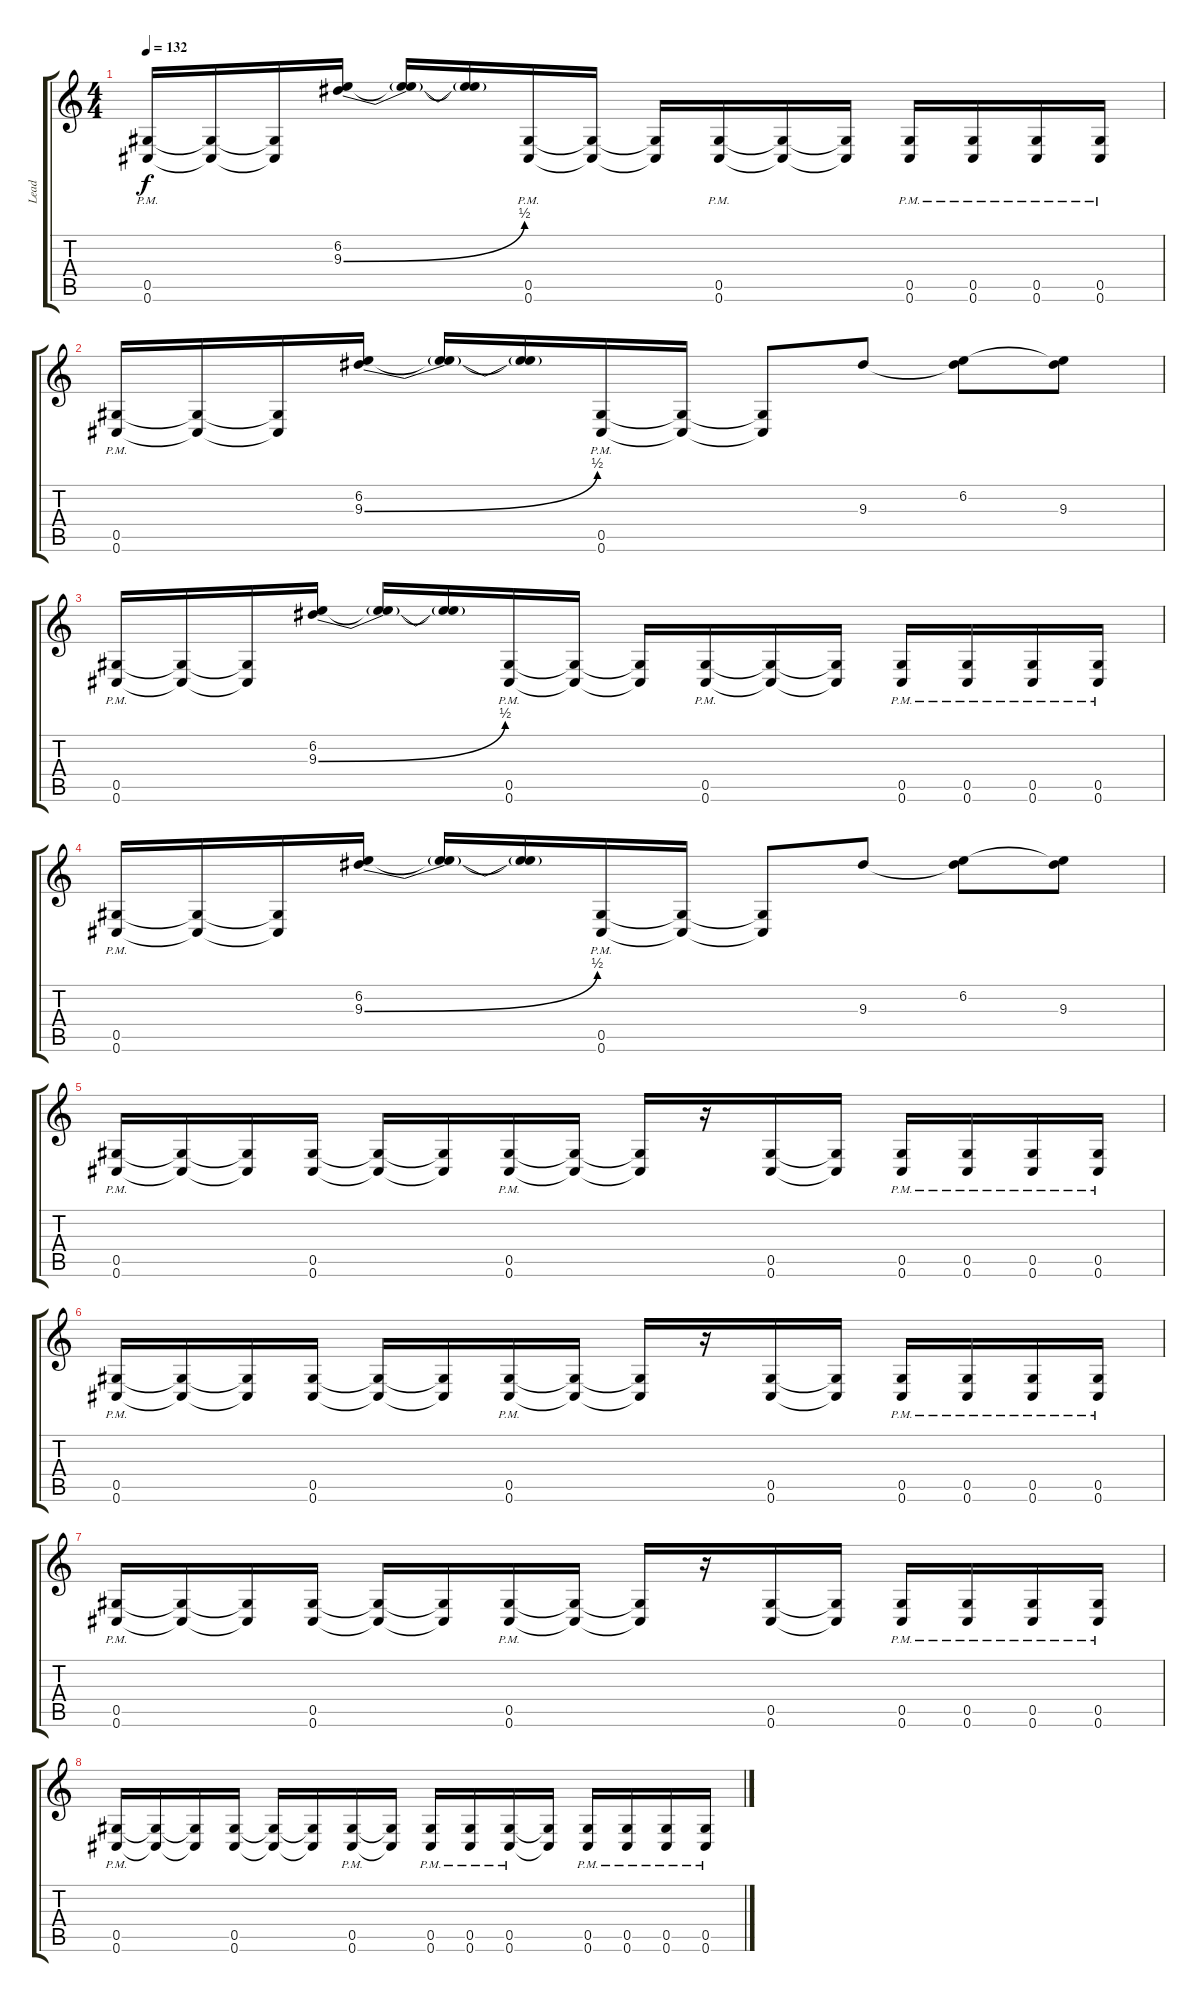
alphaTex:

\track ("Lead" "Lead") {instrument distortionguitar}
\staff {score tabs}
\tuning (Eb4 Bb3 Gb3 Db3 Ab2 Db2) {hide}
\ts (4 4)
\tempo 132
\clef g2
\ks c
(0.5{pm} 0.6{pm}).16{dy f} (0.5{t} 0.6{t}).16 (0.5{t} 0.6{t}).16 (6.2 9.3{be (bend 0 0 60 2)}).16 (6.2{t} 9.3{t}).16 (6.2{t} 9.3{t}).16 (0.5{pm} 0.6{pm}).16 (0.5{t} 0.6{t}).16 (0.5{t} 0.6{t}).16 (0.5{pm} 0.6{pm}).16 (0.5{t} 0.6{t}).16 (0.5{t} 0.6{t}).16 (0.5{pm} 0.6{pm}).16 (0.5{pm} 0.6{pm}).16 (0.5{pm} 0.6{pm}).16 (0.5{pm} 0.6{pm}).16 |
(0.5{pm} 0.6{pm}).16 (0.5{t} 0.6{t}).16 (0.5{t} 0.6{t}).16 (6.2 9.3{be (bend 0 0 60 2)}).16 (6.2{t} 9.3{t}).16 (6.2{t} 9.3{t}).16 (0.5{pm} 0.6{pm}).16 (0.5{t} 0.6{t}).16 (0.5{t} 0.6{t}).8 9.3.8 (6.2 9.3{t}).8 (6.2{t} 9.3).8 |
(0.5{pm} 0.6{pm}).16 (0.5{t} 0.6{t}).16 (0.5{t} 0.6{t}).16 (6.2 9.3{be (bend 0 0 60 2)}).16 (6.2{t} 9.3{t}).16 (6.2{t} 9.3{t}).16 (0.5{pm} 0.6{pm}).16 (0.5{t} 0.6{t}).16 (0.5{t} 0.6{t}).16 (0.5{pm} 0.6{pm}).16 (0.5{t} 0.6{t}).16 (0.5{t} 0.6{t}).16 (0.5{pm} 0.6{pm}).16 (0.5{pm} 0.6{pm}).16 (0.5{pm} 0.6{pm}).16 (0.5{pm} 0.6{pm}).16 |
(0.5{pm} 0.6{pm}).16 (0.5{t} 0.6{t}).16 (0.5{t} 0.6{t}).16 (6.2 9.3{be (bend 0 0 60 2)}).16 (6.2{t} 9.3{t}).16 (6.2{t} 9.3{t}).16 (0.5{pm} 0.6{pm}).16 (0.5{t} 0.6{t}).16 (0.5{t} 0.6{t}).8 9.3.8 (6.2 9.3{t}).8 (6.2{t} 9.3).8 |
(0.5{pm} 0.6{pm}).16 (0.5{t} 0.6{t}).16 (0.5{t} 0.6{t}).16 (0.5 0.6).16 (0.5{t} 0.6{t}).16 (0.5{t} 0.6{t}).16 (0.5{pm} 0.6{pm}).16 (0.5{t} 0.6{t}).16 (0.5{t} 0.6{t}).16 r.16 (0.5 0.6).16 (0.5{t} 0.6{t}).16 (0.5{pm} 0.6{pm}).16 (0.5{pm} 0.6{pm}).16 (0.5{pm} 0.6{pm}).16 (0.5{pm} 0.6{pm}).16 |
(0.5{pm} 0.6{pm}).16 (0.5{t} 0.6{t}).16 (0.5{t} 0.6{t}).16 (0.5 0.6).16 (0.5{t} 0.6{t}).16 (0.5{t} 0.6{t}).16 (0.5{pm} 0.6{pm}).16 (0.5{t} 0.6{t}).16 (0.5{t} 0.6{t}).16 r.16 (0.5 0.6).16 (0.5{t} 0.6{t}).16 (0.5{pm} 0.6{pm}).16 (0.5{pm} 0.6{pm}).16 (0.5{pm} 0.6{pm}).16 (0.5{pm} 0.6{pm}).16 |
(0.5{pm} 0.6{pm}).16 (0.5{t} 0.6{t}).16 (0.5{t} 0.6{t}).16 (0.5 0.6).16 (0.5{t} 0.6{t}).16 (0.5{t} 0.6{t}).16 (0.5{pm} 0.6{pm}).16 (0.5{t} 0.6{t}).16 (0.5{t} 0.6{t}).16 r.16 (0.5 0.6).16 (0.5{t} 0.6{t}).16 (0.5{pm} 0.6{pm}).16 (0.5{pm} 0.6{pm}).16 (0.5{pm} 0.6{pm}).16 (0.5{pm} 0.6{pm}).16 |
(0.5{pm} 0.6{pm}).16 (0.5{t} 0.6{t}).16 (0.5{t} 0.6{t}).16 (0.5 0.6).16 (0.5{t} 0.6{t}).16 (0.5{t} 0.6{t}).16 (0.5{pm} 0.6{pm}).16 (0.5{t} 0.6{t}).16 (0.5{pm} 0.6{pm}).16 (0.5{pm} 0.6{pm}).16 (0.5{pm} 0.6{pm}).16 (0.5{t} 0.6{t}).16 (0.5{pm} 0.6{pm}).16 (0.5{pm} 0.6{pm}).16 (0.5{pm} 0.6{pm}).16 (0.5{pm} 0.6{pm}).16
